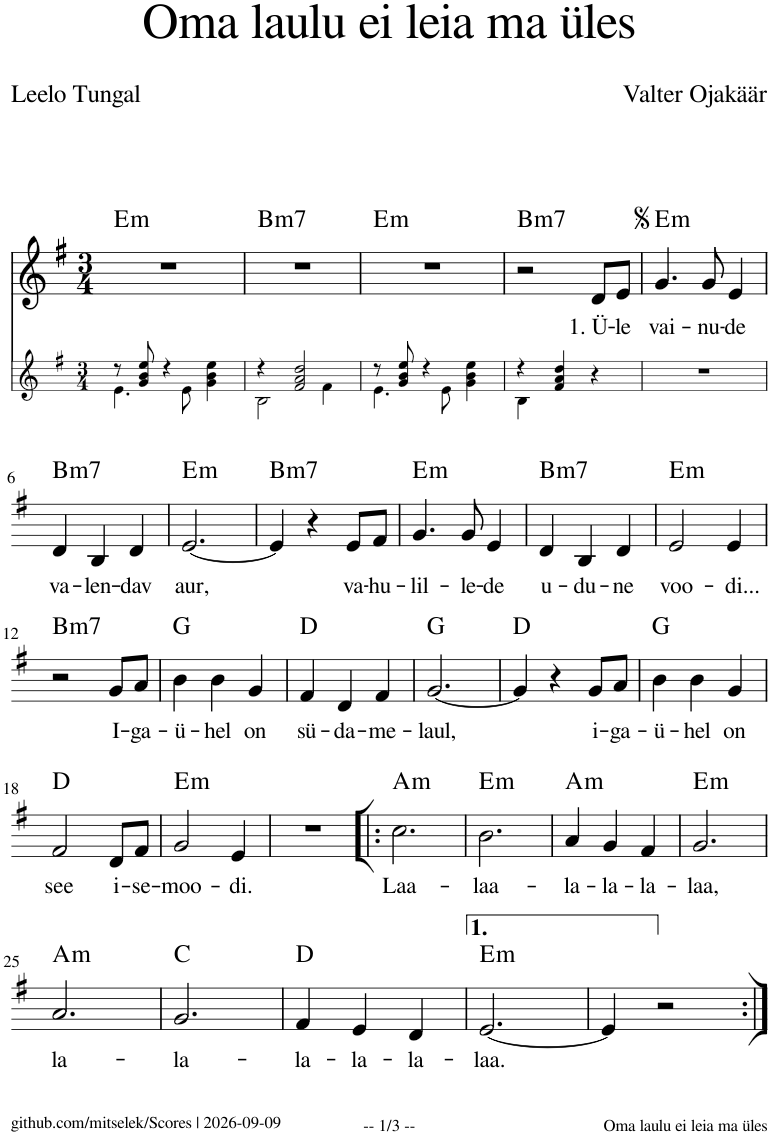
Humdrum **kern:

**kern	**kern	**text	**harte
*part2	*part1	*part1	*part1
*staff2	*staff1	*staff1	*
*I"Piano	*I"Voice	*	*
*I'Pno	*	*	*
*stria5	*	*	*
*clefG2	*clefG2	*	*
*k[f#]	*k[f#]	*	*
*M3/4	*M3/4	*	*
=1	=1	=1	=1
*^	*	*	*
!	!	!	!	!LO:H:kt=m
8r	4.e\	2.r	.	E:min
8g/ 8b/ 8ee/	.	.	.	.
4r	.	.	.	.
.	8e\	.	.	.
4g\ 4b\ 4ee\	4ryy	.	.	.
=2	=2	=2	=2	=2
!	!	!	!	!LO:H:kt=m7
4r	2B\	2.r	.	B:min7
2f#/ 2a/ 2dd/	.	.	.	.
.	4f#\	.	.	.
=3	=3	=3	=3	=3
!	!	!	!	!LO:H:kt=m
8r	4.e\	2.r	.	E:min
8g/ 8b/ 8ee/	.	.	.	.
4r	.	.	.	.
.	8e\	.	.	.
4g\ 4b\ 4ee\	4ryy	.	.	.
=4	=4	=4	=4	=4
!	!	!	!	!LO:H:kt=m7
4r	4B\	2r	.	B:min7
4f#/ 4a/ 4dd/	2ryy	.	.	.
!	!	!	!LO:LY:b	!
4r	.	8d/L	1. Ü-	.
!	!	!	!LO:LY:b	!
.	.	8e/J	-le	.
*v	*v	*	*	*
=5	=5	=5	=5
!	!	!LO:LY:b	!LO:H:kt=m
2.r	4.g/	vai-	E:min
!	!	!LO:LY:b	!
.	8g/	-nu-	.
!	!	!LO:LY:b	!
.	4e/	-de	.
!!LO:LB:g=z
=6	=6	=6	=6
!	!	!LO:LY:b	!LO:H:kt=m7
2.r	4d/	va-	B:min7
!	!	!LO:LY:b	!
.	4B/	-len-	.
!	!	!LO:LY:b	!
.	4d/	-dav	.
=7	=7	=7	=7
!	!	!LO:LY:b	!LO:H:kt=m
2.r	[2.e/	aur,	E:min
=8	=8	=8	=8
!	!	!	!LO:H:kt=m7
2.r	4e/]	.	B:min7
.	4r	.	.
!	!	!LO:LY:b	!
.	8e/L	va-	.
!	!	!LO:LY:b	!
.	8f#/J	-hu-	.
=9	=9	=9	=9
!	!	!LO:LY:b	!LO:H:kt=m
2.r	4.g/	-lil-	E:min
!	!	!LO:LY:b	!
.	8g/	-le-	.
!	!	!LO:LY:b	!
.	4e/	-de	.
=10	=10	=10	=10
!	!	!LO:LY:b	!LO:H:kt=m7
2.r	4d/	u-	B:min7
!	!	!LO:LY:b	!
.	4B/	-du-	.
!	!	!LO:LY:b	!
.	4d/	-ne	.
=11	=11	=11	=11
!	!	!LO:LY:b	!LO:H:kt=m
2.r	2e/	voo-	E:min
!	!	!LO:LY:b	!
.	4e/	-di...	.
!!LO:LB:g=z
=12	=12	=12	=12
!	!	!	!LO:H:kt=m7
2.r	2r	.	B:min7
!	!	!LO:LY:b	!
.	8g/L	I-	.
!	!	!LO:LY:b	!
.	8a/J	-ga-	.
=13	=13	=13	=13
!	!	!LO:LY:b	!
2.r	4b\	-ü-	G:maj
!	!	!LO:LY:b	!
.	4b\	-hel	.
!	!	!LO:LY:b	!
.	4g/	on	.
=14	=14	=14	=14
!	!	!LO:LY:b	!
2.r	4f#/	sü-	D:maj
!	!	!LO:LY:b	!
.	4d/	-da-	.
!	!	!LO:LY:b	!
.	4f#/	-me-	.
=15	=15	=15	=15
!	!	!LO:LY:b	!
2.r	[2.g/	-laul,	G:maj
=16	=16	=16	=16
2.r	4g/]	.	D:maj
.	4r	.	.
!	!	!LO:LY:b	!
.	8g/L	i-	.
!	!	!LO:LY:b	!
.	8a/J	-ga-	.
=17	=17	=17	=17
!	!	!LO:LY:b	!
2.r	4b\	-ü-	G:maj
!	!	!LO:LY:b	!
.	4b\	-hel	.
!	!	!LO:LY:b	!
.	4g/	on	.
!!LO:LB:g=z
=18	=18	=18	=18
!	!	!LO:LY:b	!
2.r	2f#/	see	D:maj
!	!	!LO:LY:b	!
.	8d/L	i-	.
!	!	!LO:LY:b	!
.	8f#/J	-se-	.
=19	=19	=19	=19
!	!	!LO:LY:b	!LO:H:kt=m
2.r	2g/	-moo-	E:min
!	!	!LO:LY:b	!
.	4e/	-di.	.
=20	=20	=20	=20
2.r	2.r	.	.
=21!|:	=21!|:	=21!|:	=21!|:
!	!	!LO:LY:b	!LO:H:kt=m
2.r	2.cc\	Laa-	A:min
=22	=22	=22	=22
!	!	!LO:LY:b	!LO:H:kt=m
2.r	2.b\	-laa-	E:min
=23	=23	=23	=23
!	!	!LO:LY:b	!LO:H:kt=m
2.r	4a/	-la-	A:min
!	!	!LO:LY:b	!
.	4g/	-la-	.
!	!	!LO:LY:b	!
.	4f#/	-la-	.
=24	=24	=24	=24
!	!	!LO:LY:b	!LO:H:kt=m
2.r	2.g/	-laa,	E:min
!!LO:LB:g=z
=25	=25	=25	=25
!	!	!LO:LY:b	!LO:H:kt=m
2.r	2.a/	la-	A:min
=26	=26	=26	=26
!	!	!LO:LY:b	!
2.r	2.g/	-la-	C:maj
=27	=27	=27	=27
!	!	!LO:LY:b	!
2.r	4f#/	-la-	D:maj
!	!	!LO:LY:b	!
.	4e/	-la-	.
!	!	!LO:LY:b	!
.	4d/	-la-	.
=28	=28	=28	=28
!	!	!LO:LY:b	!LO:H:kt=m
2.r	[2.e/	-laa.	E:min
=29	=29	=29	=29
2.r	4e/]	.	.
.	2r	.	.
=:|!	=:|!	=:|!	=:|!
*-	*-	*-	*-
